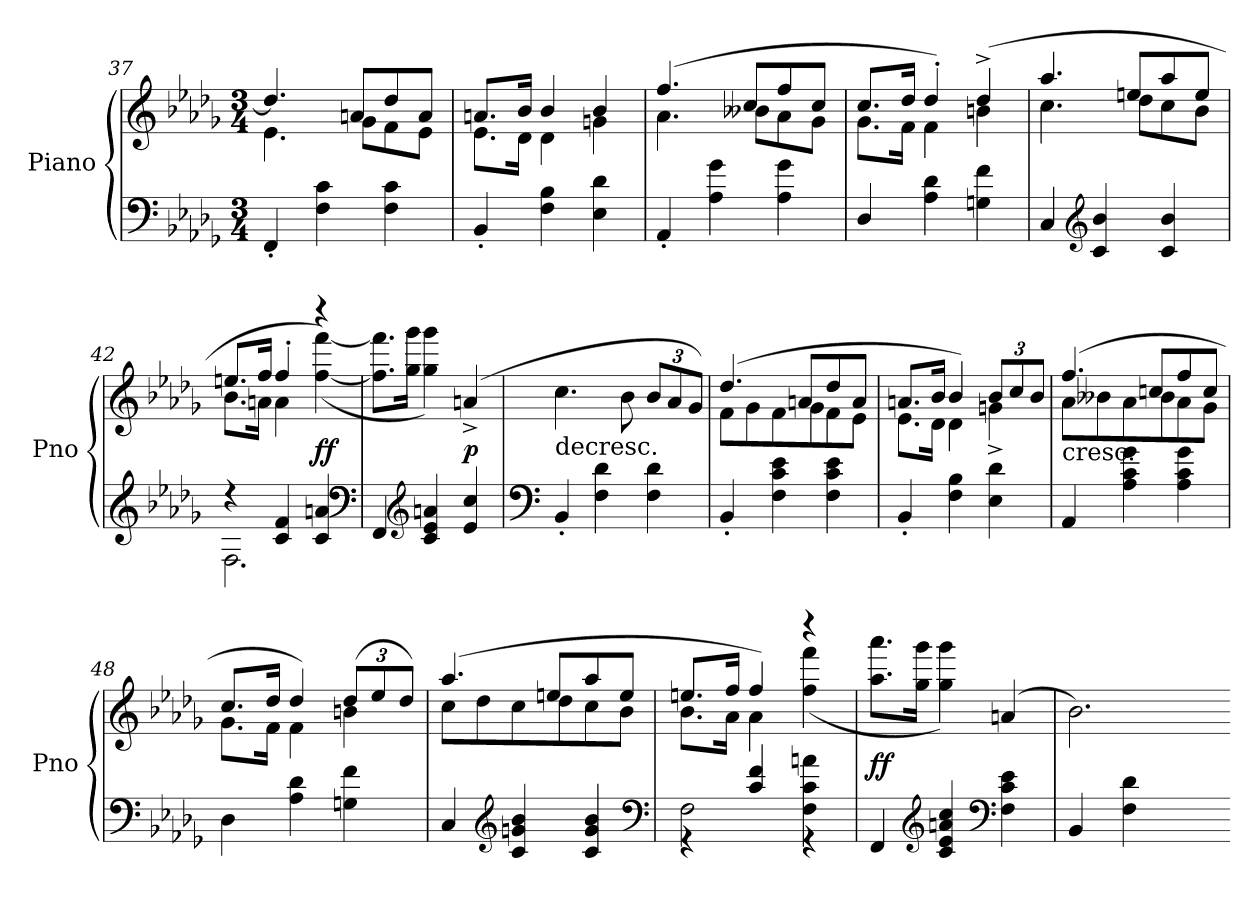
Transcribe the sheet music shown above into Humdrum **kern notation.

**kern	**kern	**dynam
*part1	*part1	*part1
*staff2	*staff1	*staff1/2
*I"Piano	*	*
*I'Pno	*	*
*clefF4	*clefG2	*
*k[b-e-a-d-g-]	*k[b-e-a-d-g-]	*
*b-:	*b-:	*
*M3/4	*M3/4	*
=37	=37	=37
*	*^	*
4FF'/	4.dd-/]	4.e-\	.
4F\ 4c\	.	.	.
.	8an/L	8g-\L	.
4F\ 4c\	8dd-/	8f\	.
.	8a/J	8e-\J	.
=38	=38	=38	=38
4BB-'/	8.an/L	8.e-\L	.
.	16b-/Jk	16d-\Jk	.
4F\ 4B-\	4b-/	4d-\	.
4E-\ 4d-\	4b-/	4gn\	.
=39	=39	=39	=39
4AA-'/	(4.ff/	4.a-\	.
4A-\ 4g-\	.	.	.
.	8cc/L	8b--X\L	.
4A-\ 4g-\	8ff/	8a-\	.
.	8cc/J	8g-\J	.
=40	=40	=40	=40
4D-/	8.cc/L	8.g-\L	.
.	16dd-/Jk	16f\Jk	.
4A-\ 4d-\	4dd-'/)	4f\	.
4Gn\ 4f\	(4dd-^/	4bn\	.
=41	=41	=41	=41
4C/	4.aa-/	4.cc\	.
*clefG2	*	*	*
4c/ 4b-/	.	.	.
.	8een/L	8dd-\L	.
4c/ 4b-/	8aa-/	8cc\	.
.	8ee/J	8b-\J	.
=42	=42	=42	=42
*^	*	*	*
4r	2.F\	8.een/L	8.b-\L	.
.	.	16ff/Jk	16an\Jk	.
4c/ 4f/	.	4ff'/	4a\	.
4c/ 4an/	.	4r	([4ff\ [4fff\)	ff
*v	*v	*	*	*
*	*v	*v	*
*clefF4	*	*
=43	=43	=43
4FF/	8.ff]\ 8.fff]\L	.
.	16gg-\ 16ggg-\Jk	.
*clefG2	*	*
4c/ 4e-/ 4an/	4gg-\ 4ggg-\)	.
4e-/ 4cc/	(4an^/	p
=44	=44	=44
*clefF4	*	*
!	!LO:TX:c:t=decresc.	!
4BB-'/	4.cc\	.
4F\ 4d-\	.	.
.	8b-\	.
4F\ 4d-\	12b-/L	.
.	12a-/	.
.	12g-/J)	.
=45	=45	=45
*	*^	*
4BB-'/	(4.dd-/	8f\L	.
.	.	8g-\	.
4F\ 4c\ 4e-\	.	8f\	.
.	8an/L	8g-\	.
4F\ 4c\ 4e-\	8dd-/	8f\	.
.	8a/J	8e-\J	.
=46	=46	=46	=46
4BB-'/	8.an/L	8.e-\L	.
.	16b-/Jk	16d-\Jk	.
4F\ 4B-\	4b-/)	4d-\	.
4E-\ 4d-\	12b-/L	4gn^\	.
.	12cc/	.	.
.	12b-/J	.	.
=47	=47	=47	=47
!	!LO:TX:c:t=cresc.	!	!
4AA-/	(4.ff/	8a-\L	.
.	.	8b--X\	.
4A-\ 4c\ 4g-\	.	8a-\	.
.	8ccn/L	8b--\	.
4A-\ 4c\ 4g-\	8ff/	8a-\	.
.	8cc/J	8g-\J	.
=48	=48	=48	=48
4D-\	8.cc/L	8.g-\L	.
.	16dd-/Jk	16f\Jk	.
4A-\ 4d-\	4dd-/)	4f\	.
4Gn\ 4f\	(12dd-/L	4bn\	.
.	12ee-/	.	.
.	12dd-/J)	.	.
=49	=49	=49	=49
4C/	(4.aa-/	8cc\L	.
.	.	8dd-\	.
*clefG2	*	*	*
4c/ 4gn/ 4b-/	.	8cc\	.
.	8een/L	8dd-\	.
4c/ 4g/ 4b-/	8aa-/	8cc\	.
.	8ee/J	8b-\J	.
*clefF4	*	*	*
=50	=50	=50	=50
*^	*	*	*
2F\	4r	8.een/L	8.b-\L	.
.	.	16ff/Jk	16a-\Jk	.
.	4c/ 4f/	4ff/)	4a-\	.
4F\ 4c\ 4an\	4r	4r	(4ff\ 4fff\	.
*v	*v	*	*	*
*	*v	*v	*
=51	=51	=51
4FF/	8.aa-\ 8.aaa-\L	ff
.	16gg-\ 16ggg-\Jk	.
*clefG2	*	*
4c/ 4e-/ 4an/ 4cc/	4gg-\ 4ggg-\)	.
*clefF4	*	*
4F\ 4c\ 4e-\	(4an/	.
=52	=52	=52
4BB-/	2.b-\)	.
4F\ 4d-\	.	.
4ryy	.	.
=-	=-	=-
*-	*-	*-
